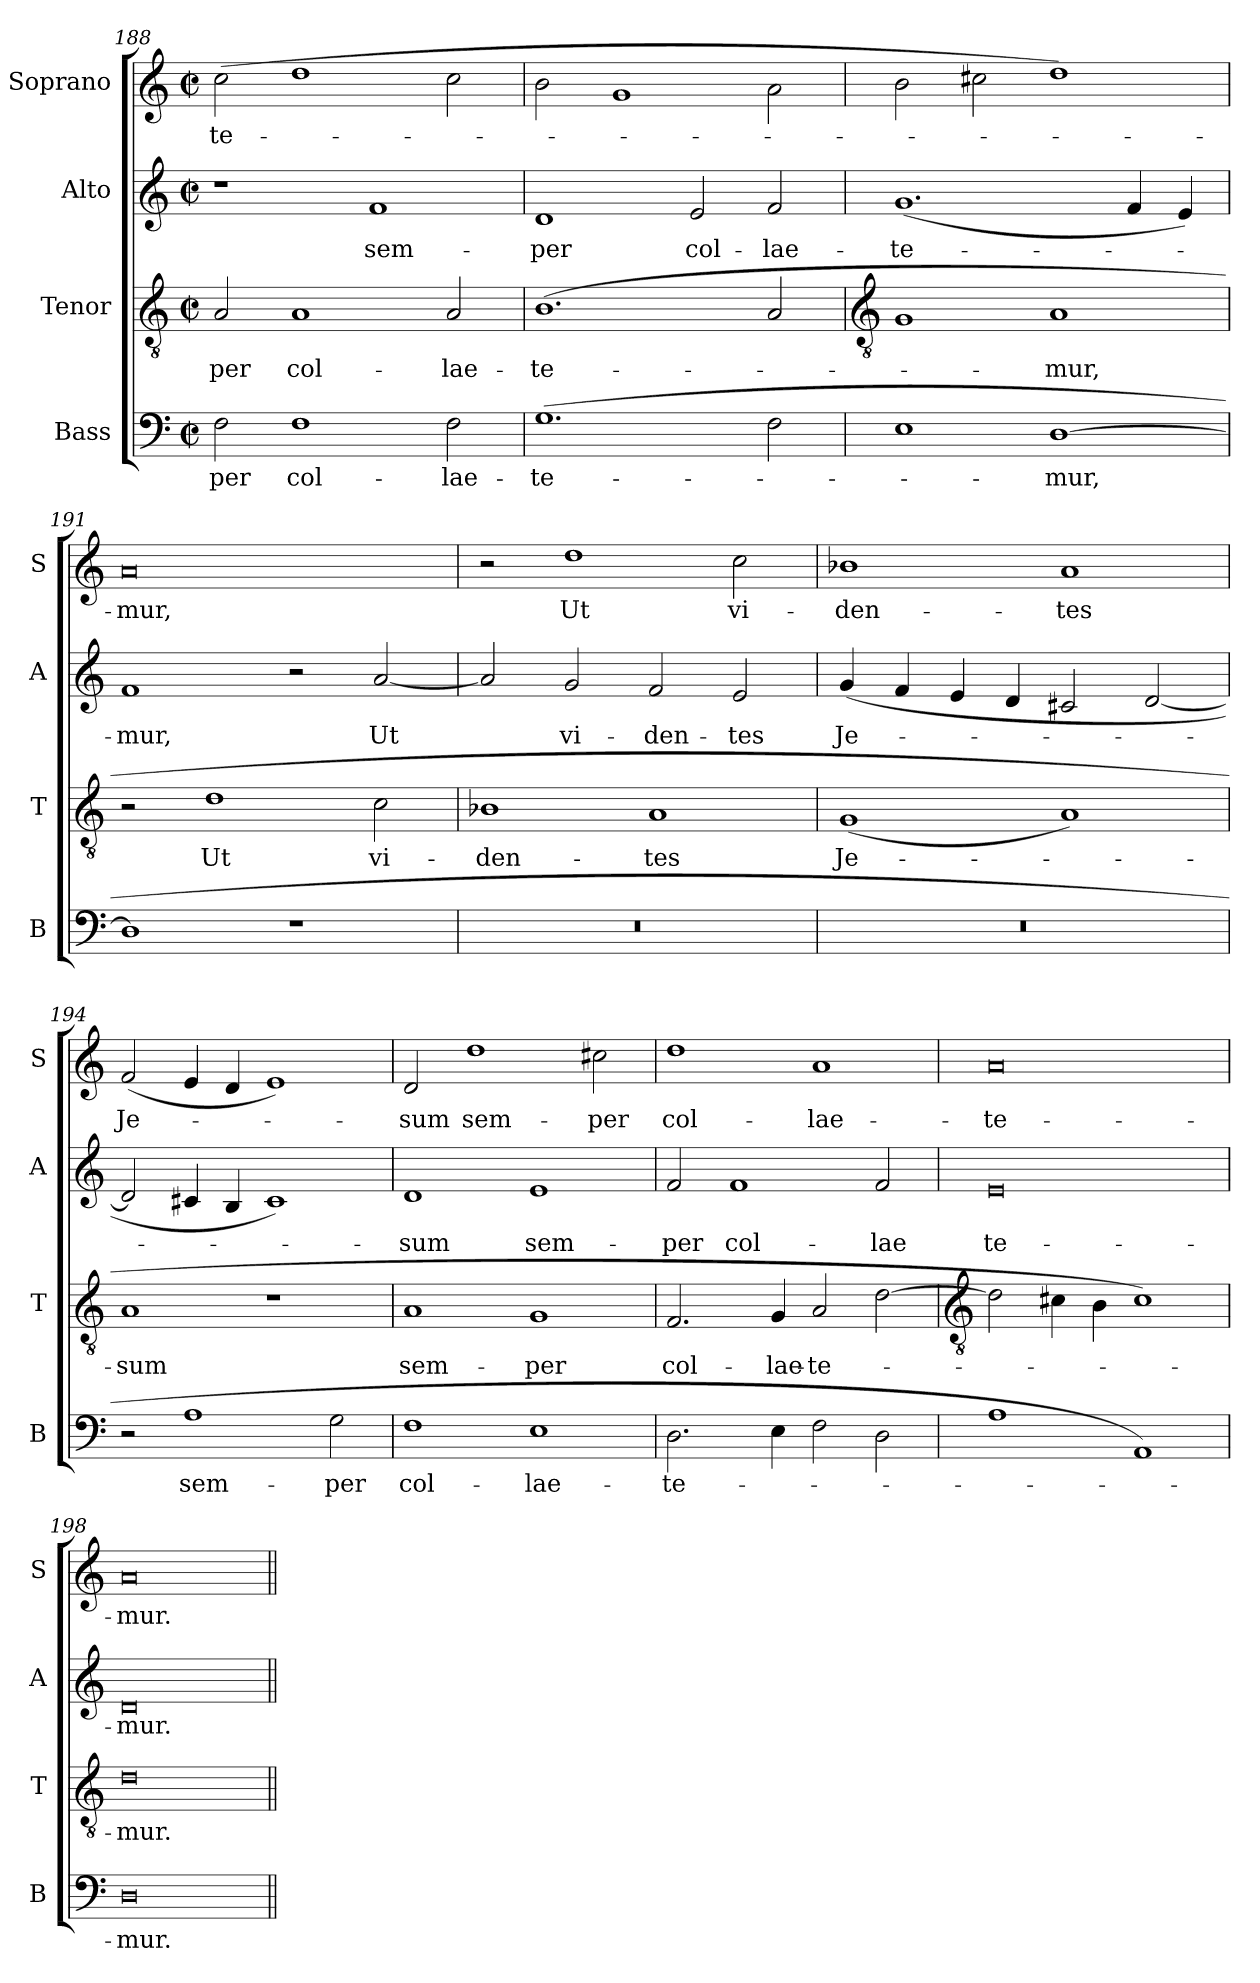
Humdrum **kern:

**kern	**text	**kern	**text	**kern	**text	**kern	**text
*part4	*part4	*part3	*part3	*part2	*part2	*part1	*part1
*staff4	*staff4	*staff3	*staff3	*staff2	*staff2	*staff1	*staff1
*I"Bass	*	*I"Tenor	*	*I"Alto	*	*I"Soprano	*
*I'B	*	*I'T	*	*I'A	*	*I'S	*
*clefF4	*	*clefGv2	*	*clefG2	*	*clefG2	*
*k[]	*	*k[]	*	*k[]	*	*k[]	*
*C:	*	*C:	*	*C:	*	*C:	*
*M4/2	*	*M4/2	*	*M4/2	*	*M4/2	*
*met(c|)	*	*met(c|)	*	*met(c|)	*	*met(c|)	*
=188	=188	=188	=188	=188	=188	=188	=188
!	!LO:LY:b	!	!LO:LY:b	!	!	!	!LO:LY:b
2F	per	2A	-per	1r	.	(>2cc	-te-
!	!LO:LY:b	!	!LO:LY:b	!	!	!	!
1F	col-	1A	col-	.	.	1dd	.
!	!	!	!	!	!LO:LY:b	!	!
.	.	.	.	1f	sem-	.	.
!	!LO:LY:b	!	!LO:LY:b	!	!	!	!
2F	-lae-	2A	-lae-	.	.	2cc	.
=189	=189	=189	=189	=189	=189	=189	=189
!	!LO:LY:b	!	!LO:LY:b	!	!LO:LY:b	!	!
(<1.G	-te-	(>1.B	-te-	1d	-per	2b	.
.	.	.	.	.	.	1g\	.
!	!	!	!	!	!LO:LY:b	!	!
.	.	.	.	2e	col-	.	.
!	!	!	!	!	!LO:LY:b	!	!
2F	.	2A	.	2f	-lae-	2a\	.
!!LO:LB:g=z
=190	=190	=190	=190	=190	=190	=190	=190
*	*	*clefGv2	*	*	*	*	*
!	!	!	!	!	!LO:LY:b	!	!
1E	.	1G	.	(<1.g	-te-	2b	.
.	.	.	.	.	.	2cc#X	.
!	!LO:LY:b	!	!LO:LY:b	!	!	!	!
[1D	mur,	1A	mur,	.	.	1dd)	.
.	.	.	.	4f	.	.	.
.	.	.	.	4e)	.	.	.
=191	=191	=191	=191	=191	=191	=191	=191
!	!	!	!	!	!LO:LY:b	!	!LO:LY:b
1D]	.	2r	.	1f	mur,	0a	mur,
!	!	!	!LO:LY:b	!	!	!	!
.	.	1d	Ut	.	.	.	.
1r	.	.	.	2r	.	.	.
!	!	!	!LO:LY:b	!	!LO:LY:b	!	!
.	.	2c	vi-	[2a	Ut	.	.
=192	=192	=192	=192	=192	=192	=192	=192
!	!	!	!LO:LY:b	!	!	!	!
0r	.	1B-X	-den-	2a]	.	2r	.
!	!	!	!	!	!LO:LY:b	!	!LO:LY:b
.	.	.	.	2g	vi-	1dd	Ut
!	!	!	!LO:LY:b	!	!LO:LY:b	!	!
.	.	1A	-tes	2f	-den-	.	.
!	!	!	!	!	!LO:LY:b	!	!LO:LY:b
.	.	.	.	2e	-tes	2cc	vi-
=193	=193	=193	=193	=193	=193	=193	=193
!	!	!	!LO:LY:b	!	!LO:LY:b	!	!LO:LY:b
0r	.	(<1G	Je-	(<4g	Je-	1b-X	-den-
.	.	.	.	4f	.	.	.
.	.	.	.	4e	.	.	.
.	.	.	.	4d	.	.	.
!	!	!	!	!	!	!	!LO:LY:b
.	.	1A)	.	2c#X	.	1a	-tes
.	.	.	.	[2d	.	.	.
=194	=194	=194	=194	=194	=194	=194	=194
!	!	!	!LO:LY:b	!	!	!	!LO:LY:b
2r	.	1A	sum	2d]	.	(<2f	Je-
!	!LO:LY:b	!	!	!	!	!	!
1A	sem-	.	.	4c#X	.	4e	.
.	.	.	.	4B	.	4d	.
.	.	1r	.	1c#)	.	1e)	.
!	!LO:LY:b	!	!	!	!	!	!
2G	-per	.	.	.	.	.	.
=195	=195	=195	=195	=195	=195	=195	=195
!	!LO:LY:b	!	!LO:LY:b	!	!LO:LY:b	!	!LO:LY:b
1F	col-	1A	sem-	1d	sum	2d	sum
!	!	!	!	!	!	!	!LO:LY:b
.	.	.	.	.	.	1dd	sem-
!	!LO:LY:b	!	!LO:LY:b	!	!LO:LY:b	!	!
1E	-lae-	1G	-per	1e	sem-	.	.
!	!	!	!	!	!	!	!LO:LY:b
.	.	.	.	.	.	2cc#X	-per
=196	=196	=196	=196	=196	=196	=196	=196
!	!LO:LY:b	!	!LO:LY:b	!	!LO:LY:b	!	!LO:LY:b
2.D	-te-	2.F	col-	2f	-per	1dd	col-
!	!	!	!	!	!LO:LY:b	!	!
.	.	.	.	1f	col-	.	.
!	!	!	!LO:LY:b	!	!	!	!
4E	.	4G	-lae-	.	.	.	.
!	!	!	!LO:LY:b	!	!	!	!LO:LY:b
2F	.	2A	-te-	.	.	1a	-lae-
!	!	!	!	!	!LO:LY:b	!	!
2D	.	[2d	.	2f	-lae	.	.
!!LO:LB:g=z
=197	=197	=197	=197	=197	=197	=197	=197
*	*	*clefGv2	*	*	*	*	*
!	!	!	!	!	!LO:LY:b	!	!LO:LY:b
1A	.	2d]	.	0e	te-	0a	-te-
.	.	4c#X	.	.	.	.	.
.	.	4B	.	.	.	.	.
1AA)	.	1c#)	.	.	.	.	.
=198	=198	=198	=198	=198	=198	=198	=198
!	!LO:LY:b	!	!LO:LY:b	!	!LO:LY:b	!	!LO:LY:b
0D	mur.	0d	mur.	0d	-mur.	0a	-mur.
=||	=||	=||	=||	=||	=||	=||	=||
*-	*-	*-	*-	*-	*-	*-	*-
